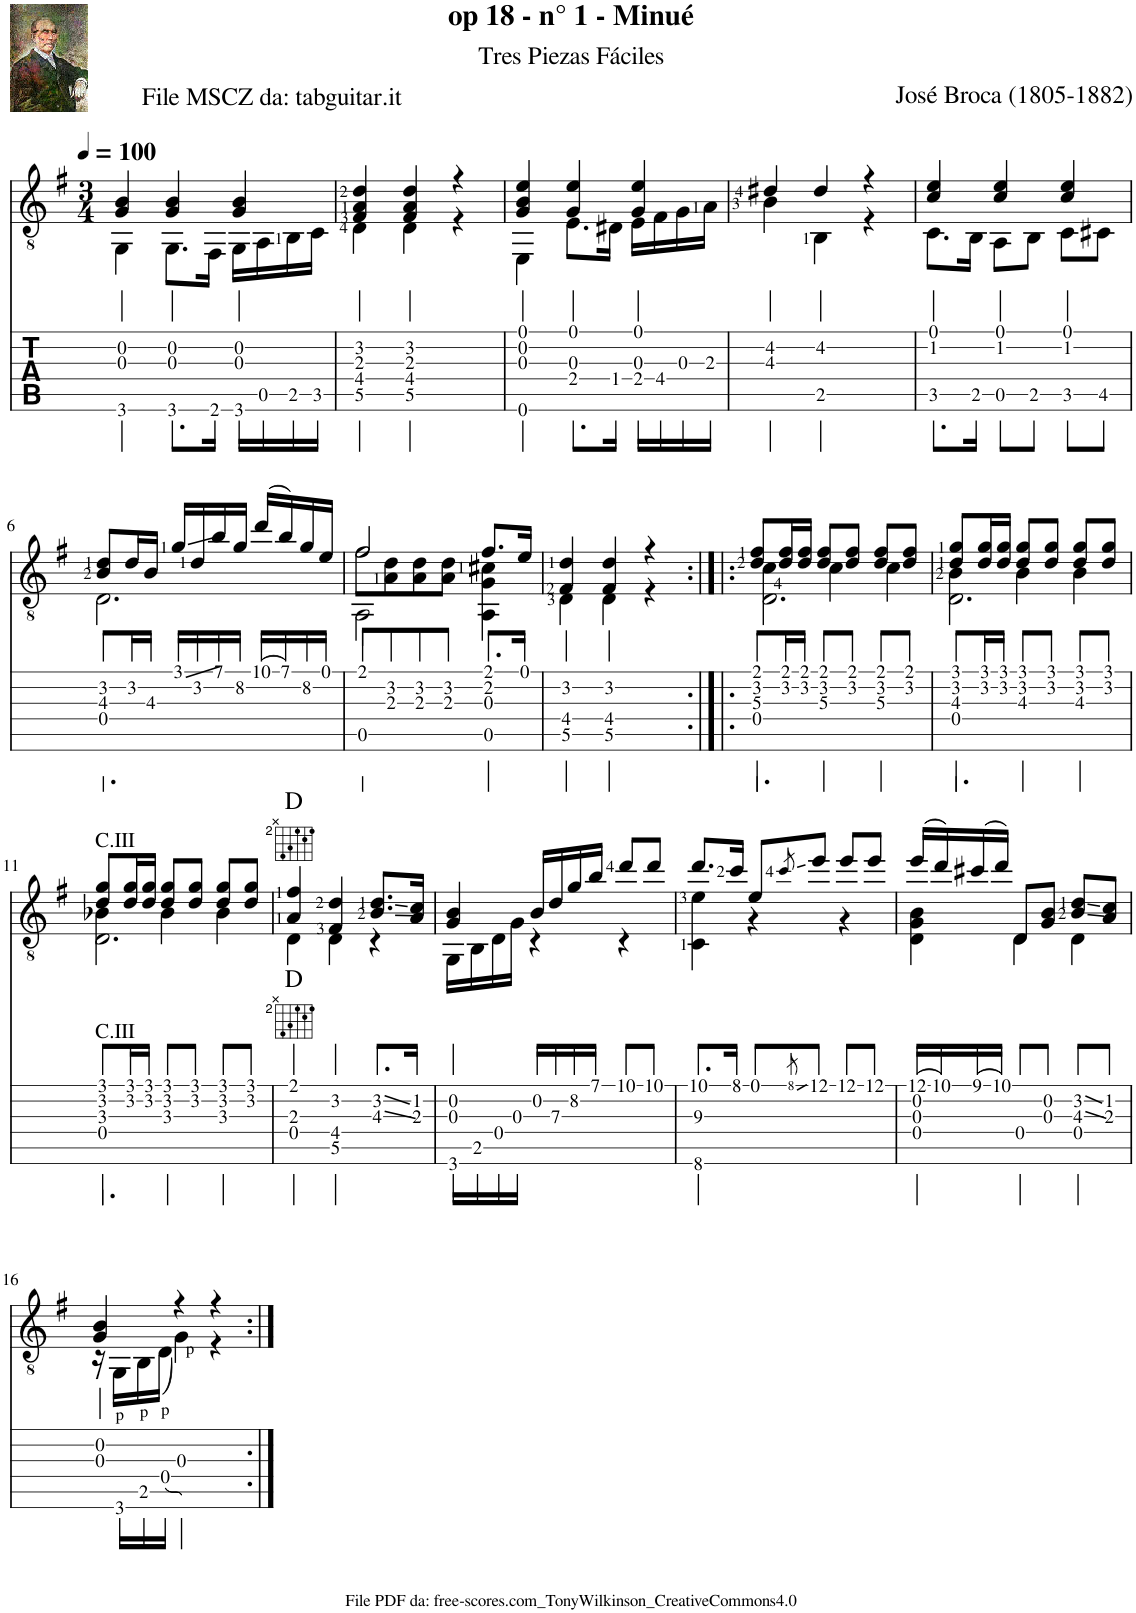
**kern	**harte	**kern	**harte
*part2	*part2	*part1	*part1
*staff2	*	*staff1	*
*I"Chitarra classica (Intavolatura)	*	*I"Guitar	*
*stria6	*	*	*
*	*	*clefGv2	*
*k[f#]	*	*k[f#]	*
*M3/4	*	*M3/4	*
*MM100	*	*MM100	*
=1	=1	=1	=1
*^	*	*^	*
4G/ 4B/	4GG\	.	4G/ 4B/	4GG\	.
4G/ 4B/	8.GG\L	.	4G/ 4B/	8.GG\L	.
.	16FF#\Jk	.	.	16FF#\Jk	.
4G/ 4B/	16GG\LL	.	4G/ 4B/	16GG\LL	.
.	16AA\	.	.	16AA\	.
.	16BB\	.	.	16BB\	.
.	16C\JJ	.	.	16C\JJ	.
=2	=2	=2	=2	=2	=2
4F#/ 4A/ 4d/	4D\	.	4F#/ 4A/ 4d/	4D\	.
4F#/ 4A/ 4d/	4D\	.	4F#/ 4A/ 4d/	4D\	.
4r	4r	.	4r	4r	.
=3	=3	=3	=3	=3	=3
4G/ 4B/ 4e/	4EE\	.	4G/ 4B/ 4e/	4EE\	.
4G/ 4e/	8.E\L	.	4G/ 4e/	8.E\L	.
.	16D#X\Jk	.	.	16D#X\Jk	.
4G/ 4e/	16E\LL	.	4G/ 4e/	16E\LL	.
.	16F#\	.	.	16F#\	.
.	16G\	.	.	16G\	.
.	16A\JJ	.	.	16A\JJ	.
=4	=4	=4	=4	=4	=4
4d#X/	4B\	.	4d#X/	4B\	.
4d#/	4BB\	.	4d#/	4BB\	.
4r	4r	.	4r	4r	.
=5	=5	=5	=5	=5	=5
4c/ 4e/	8.C\L	.	4c/ 4e/	8.C\L	.
.	16BB\Jk	.	.	16BB\Jk	.
4c/ 4e/	8AA\L	.	4c/ 4e/	8AA\L	.
.	8BB\J	.	.	8BB\J	.
4c/ 4e/	8C\L	.	4c/ 4e/	8C\L	.
.	8C#X\J	.	.	8C#X\J	.
!!LO:LB:g=z	!!
=6	=6	=6	=6	=6	=6
8B/ 8d/L	2.D\	.	8B/ 8d/L	2.D\	.
16d/L	.	.	16d/L	.	.
16B/JJ	.	.	16B/JJ	.	.
16g/LL	.	.	16g/LL	.	.
16d/	.	.	16d/	.	.
16b/	.	.	16b/	.	.
16g/JJ	.	.	16g/JJ	.	.
(16dd/LL	.	.	(16dd/LL	.	.
16b/)	.	.	16b/)	.	.
16g/	.	.	16g/	.	.
16e/JJ	.	.	16e/JJ	.	.
=7	=7	=7	=7	=7	=7
*	*^	*	*	*^	*
!	!	!LO:N:head=open	!	!	!	!LO:N:head=open	!
2f#/	2AA\	8f#/L	.	2f#/	2AA\	8f#\L	.
.	.	8A/ 8d/	.	.	.	8A\ 8d\	.
.	.	8A/ 8d/	.	.	.	8A\ 8d\	.
.	.	8A/ 8d/J	.	.	.	8A\ 8d\J	.
8.f#/L	4AA\ 4G\ 4c#X\	4ryy	.	8.f#/L	4AA\ 4G\ 4c#X\	4ryy	.
16e/Jk	.	.	.	16e/Jk	.	.	.
*	*v	*v	*	*	*	*	*
*	*	*	*	*v	*v	*
=8	=8	=8	=8	=8	=8
4F#/ 4d/	4D\	.	4F#/ 4d/	4D\	.
4F#/ 4d/	4D\	.	4F#/ 4d/	4D\	.
4r	4r	.	4r	4r	.
=9:|!|:	=9:|!|:	=9:|!|:	=9:|!|:	=9:|!|:	=9:|!|:
*	*^	*	*	*^	*
8d/ 8f#/L	4c\	2.D\	.	8d/ 8f#/L	4c\	2.D\	.
16d/ 16f#/L	.	.	.	16d/ 16f#/L	.	.	.
16d/ 16f#/JJ	.	.	.	16d/ 16f#/JJ	.	.	.
8d/ 8f#/L	4c\	.	.	8d/ 8f#/L	4c\	.	.
8d/ 8f#/J	.	.	.	8d/ 8f#/J	.	.	.
8d/ 8f#/L	4c\	.	.	8d/ 8f#/L	4c\	.	.
8d/ 8f#/J	.	.	.	8d/ 8f#/J	.	.	.
=10	=10	=10	=10	=10	=10	=10	=10
8d/ 8g/L	4B\	2.D\	.	8d/ 8g/L	4B\	2.D\	.
16d/ 16g/L	.	.	.	16d/ 16g/L	.	.	.
16d/ 16g/JJ	.	.	.	16d/ 16g/JJ	.	.	.
8d/ 8g/L	4B\	.	.	8d/ 8g/L	4B\	.	.
8d/ 8g/J	.	.	.	8d/ 8g/J	.	.	.
8d/ 8g/L	4B\	.	.	8d/ 8g/L	4B\	.	.
8d/ 8g/J	.	.	.	8d/ 8g/J	.	.	.
!!LO:LB:g=z	!!	!!
=11	=11	=11	=11	=11	=11	=11	=11
!	!	!	!	!LO:TX:a:t=C.III	!	!	!
!LO:TX:a:t=C.III	!	!	!	!	!	!	!
8d/ 8g/L	4B-X\	2.D\	.	8d/ 8g/L	4B-X\	2.D\	.
16d/ 16g/L	.	.	.	16d/ 16g/L	.	.	.
16d/ 16g/JJ	.	.	.	16d/ 16g/JJ	.	.	.
8d/ 8g/L	4B-\	.	.	8d/ 8g/L	4B-\	.	.
8d/ 8g/J	.	.	.	8d/ 8g/J	.	.	.
8d/ 8g/L	4B-\	.	.	8d/ 8g/L	4B-\	.	.
8d/ 8g/J	.	.	.	8d/ 8g/J	.	.	.
*	*v	*v	*	*	*	*	*
*	*	*	*	*v	*v	*
=12	=12	=12	=12	=12	=12
4A/ 4f#/	4D\	D:maj	4A/ 4f#/	4D\	D:maj
4F#/ 4d/	4D\	.	4F#/ 4d/	4D\	.
8.B/ 8.d/L	4r	.	8.B/ 8.d/L	4r	.
16A/ 16c/Jk	.	.	16A/ 16c/Jk	.	.
=13	=13	=13	=13	=13	=13
4G/ 4B/	16GG\LL	.	4G/ 4B/	16GG\LL	.
.	16BB\	.	.	16BB\	.
.	16D\	.	.	16D\	.
.	16G\JJ	.	.	16G\JJ	.
16B/LL	4r	.	16B/LL	4r	.
16d/	.	.	16d/	.	.
16g/	.	.	16g/	.	.
16b/JJ	.	.	16b/JJ	.	.
8dd/L	4r	.	8dd/L	4r	.
8dd/J	.	.	8dd/J	.	.
=14	=14	=14	=14	=14	=14
8.dd/L	4C\ 4e\	.	8.dd/L	4C\ 4e\	.
16cc/Jk	.	.	16cc/Jk	.	.
8e/L	4r	.	8e/L	4r	.
8qcc/	.	.	8qcc/	.	.
8ee/J	.	.	8ee/J	.	.
8ee/L	4r	.	8ee/L	4r	.
8ee/J	.	.	8ee/J	.	.
=15	=15	=15	=15	=15	=15
(16ee/LL	4D\ 4G\ 4B\	.	(16ee/LL	4D\ 4G\ 4B\	.
16dd/)	.	.	16dd/)	.	.
(16cc#X/	.	.	(16cc#X/	.	.
16dd/JJ)	.	.	16dd/JJ)	.	.
8D/L	4D\	.	8D/L	4D\	.
8G/ 8B/J	.	.	8G/ 8B/J	.	.
8B/ 8d/L	4D\	.	8B/ 8d/L	4D\	.
8A/ 8c/J	.	.	8A/ 8c/J	.	.
!!LO:LB:g=z	!!
=16	=16	=16	=16	=16	=16
4G/ 4B/	16r	.	4G/ 4B/	16r	.
.	16GG\LL	.	.	16GG\LL	.
.	16BB\	.	.	16BB\	.
.	(16D\JJ	.	.	(16D\JJ	.
4r	4G\)	.	4r	4G\)	.
4r	4r	.	4r	4r	.
*v	*v	*	*	*	*
*	*	*v	*v	*
=:|!	=:|!	=:|!	=:|!
*-	*-	*-	*-
